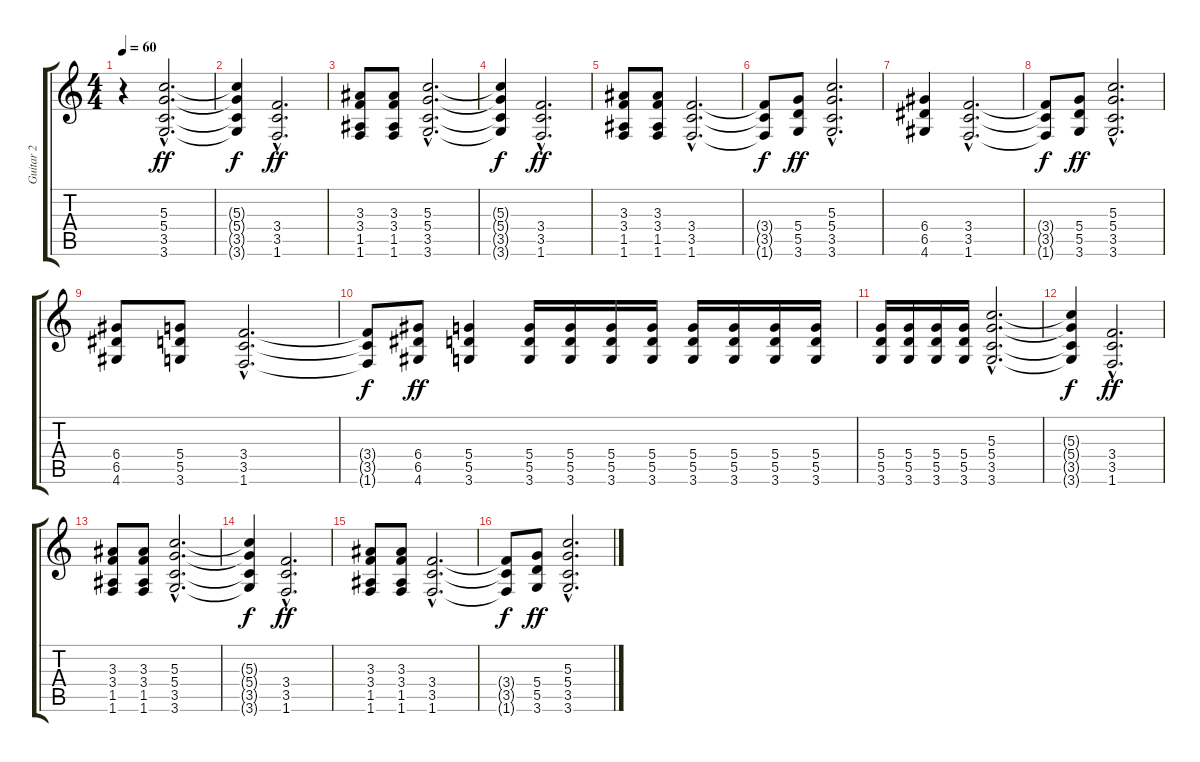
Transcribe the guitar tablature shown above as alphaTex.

\track ("Guitar 2" "Guitar 2") {instrument distortionguitar}
\staff {score tabs}
\tuning (E4 B3 G3 D3 A2 E2) {hide}
\ts (4 4)
\tempo 60
\clef g2
\ks c
r.4{dy ff instrument distortionguitar} (5.3{hac} 5.4{hac} 3.5{hac} 3.6{hac}).2{d} |
(5.3{t} 5.4{t} 3.5{t} 3.6{t}).4{dy f} (3.4{hac} 3.5{hac} 1.6{hac}).2{d dy ff} |
(3.3 3.4 1.5 1.6).8 (3.3 3.4 1.5 1.6).8 (5.3{hac} 5.4{hac} 3.5{hac} 3.6{hac}).2{d} |
(5.3{t} 5.4{t} 3.5{t} 3.6{t}).4{dy f} (3.4{hac} 3.5{hac} 1.6{hac}).2{d dy ff} |
(3.3 3.4 1.5 1.6).8 (3.3 3.4 1.5 1.6).8 (3.4{hac} 3.5{hac} 1.6{hac}).2{d} |
(3.4{t} 3.5{t} 1.6{t}).8{dy f} (5.4 5.5 3.6).8{dy ff} (5.3{hac} 5.4{hac} 3.5{hac} 3.6{hac}).2{d} |
(6.4 6.5 4.6).4 (3.4{hac} 3.5{hac} 1.6{hac}).2{d} |
(3.4{t} 3.5{t} 1.6{t}).8{dy f} (5.4 5.5 3.6).8{dy ff} (5.3{hac} 5.4{hac} 3.5{hac} 3.6{hac}).2{d} |
(6.4 6.5 4.6).8 (5.4 5.5 3.6).8 (3.4{hac} 3.5{hac} 1.6{hac}).2{d} |
(3.4{t} 3.5{t} 1.6{t}).8{dy f} (6.4 6.5 4.6).8{dy ff} (5.4 5.5 3.6).4 (5.4 5.5 3.6).16 (5.4 5.5 3.6).16 (5.4 5.5 3.6).16 (5.4 5.5 3.6).16 (5.4 5.5 3.6).16 (5.4 5.5 3.6).16 (5.4 5.5 3.6).16 (5.4 5.5 3.6).16 |
(5.4 5.5 3.6).16 (5.4 5.5 3.6).16 (5.4 5.5 3.6).16 (5.4 5.5 3.6).16 (5.3{hac} 5.4{hac} 3.5{hac} 3.6{hac}).2{d} |
(5.3{t} 5.4{t} 3.5{t} 3.6{t}).4{dy f} (3.4{hac} 3.5{hac} 1.6{hac}).2{d dy ff} |
(3.3 3.4 1.5 1.6).8 (3.3 3.4 1.5 1.6).8 (5.3{hac} 5.4{hac} 3.5{hac} 3.6{hac}).2{d} |
(5.3{t} 5.4{t} 3.5{t} 3.6{t}).4{dy f} (3.4{hac} 3.5{hac} 1.6{hac}).2{d dy ff} |
(3.3 3.4 1.5 1.6).8 (3.3 3.4 1.5 1.6).8 (3.4{hac} 3.5{hac} 1.6{hac}).2{d} |
(3.4{t} 3.5{t} 1.6{t}).8{dy f} (5.4 5.5 3.6).8{dy ff} (5.3{hac} 5.4{hac} 3.5{hac} 3.6{hac}).2{d}
